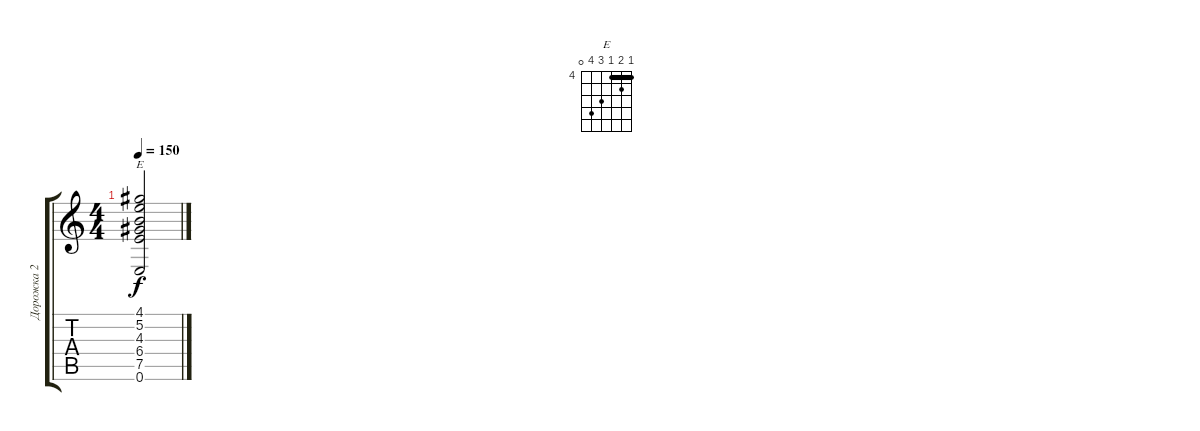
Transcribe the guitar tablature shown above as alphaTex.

\track ("Дорожка 2" "Дорожка 2") {instrument distortionguitar}
\staff {score tabs}
\tuning (E4 B3 G3 D3 A2 E2) {hide}
\chord ("E" 4 5 4 6 7 0) {firstfret 4 barre 4}
\ts (4 4)
\tempo 150
\clef g2
\ks c
(4.1 5.2 4.3 6.4 7.5 0.6).2{ch "E" dy f}
